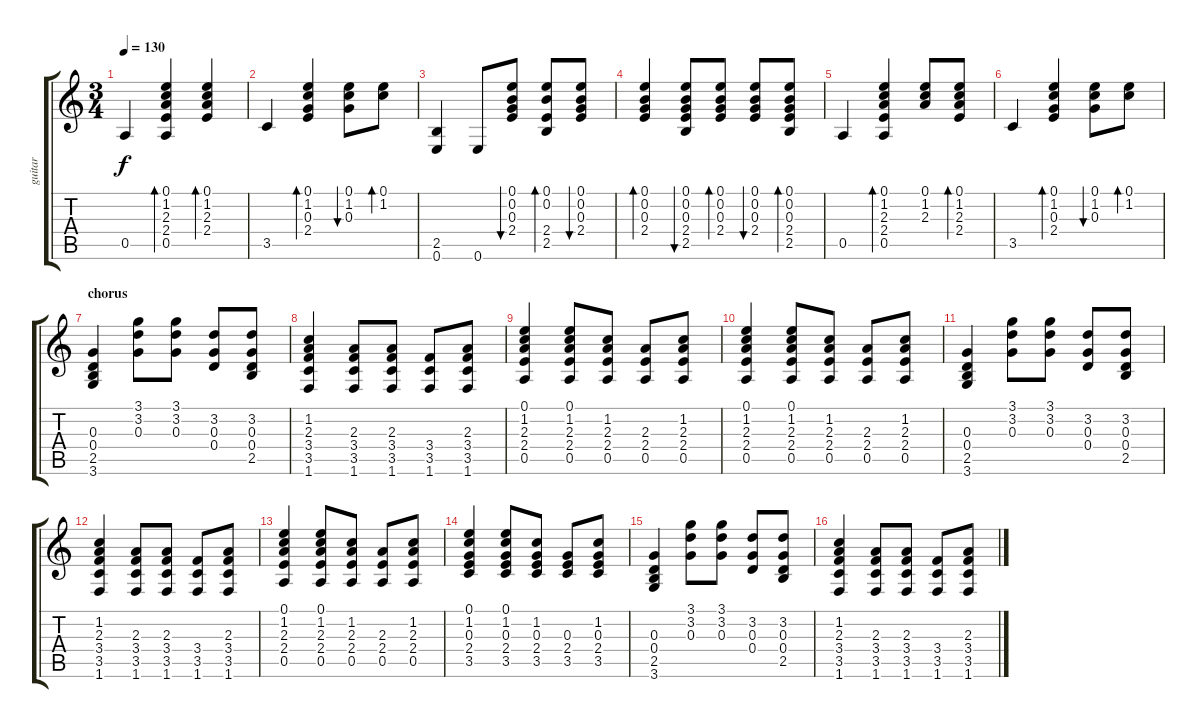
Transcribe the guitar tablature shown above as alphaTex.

\track ("guitar" "guitar") {instrument acousticguitarsteel}
\staff {score tabs}
\tuning (E4 B3 G3 D3 A2 E2) {hide}
\ts (3 4)
\tempo 130
\clef g2
\ks c
0.5.4{dy f} (0.1 1.2 2.3 2.4 0.5).4{bd 30} (0.1 1.2 2.3 2.4).4{bd 30} |
3.5.4 (0.1 1.2 0.3 2.4).4{bd 30} (0.1 1.2 0.3).8{bu 30} (0.1 1.2).8{bd 30} |
(2.5 0.6).4 0.6.8 (0.1 0.2 0.3 2.4).8{bu 60} (0.1 0.2 2.4 2.5).8{bd 30} (0.1 0.2 0.3 2.4).8{bu 30} |
(0.1 0.2 0.3 2.4).4{bd 60} (0.1 0.2 0.3 2.4 2.5).8{bu 30} (0.1 0.2 0.3 2.4).8{bd 30} (0.1 0.2 0.3 2.4).8{bu 30} (0.1 0.2 0.3 2.4 2.5).8{bd 30} |
0.5.4 (0.1 1.2 2.3 2.4 0.5).4{bd 30} (0.1 1.2 2.3).8 (0.1 1.2 2.3 2.4).8{bd 30} |
3.5.4 (0.1 1.2 0.3 2.4).4{bd 30} (0.1 1.2 0.3).8{bu 30} (0.1 1.2).8{bd 30} |
\section ("" "chorus")
(0.3 0.4 2.5 3.6).4 (3.1 3.2 0.3).8 (3.1 3.2 0.3).8 (3.2 0.3 0.4).8 (3.2 0.3 0.4 2.5).8 |
(1.2 2.3 3.4 3.5 1.6).4 (2.3 3.4 3.5 1.6).8 (2.3 3.4 3.5 1.6).8 (3.4 3.5 1.6).8 (2.3 3.4 3.5 1.6).8 |
(0.1 1.2 2.3 2.4 0.5).4 (0.1 1.2 2.3 2.4 0.5).8 (1.2 2.3 2.4 0.5).8 (2.3 2.4 0.5).8 (1.2 2.3 2.4 0.5).8 |
(0.1 1.2 2.3 2.4 0.5).4 (0.1 1.2 2.3 2.4 0.5).8 (1.2 2.3 2.4 0.5).8 (2.3 2.4 0.5).8 (1.2 2.3 2.4 0.5).8 |
(0.3 0.4 2.5 3.6).4 (3.1 3.2 0.3).8 (3.1 3.2 0.3).8 (3.2 0.3 0.4).8 (3.2 0.3 0.4 2.5).8 |
(1.2 2.3 3.4 3.5 1.6).4 (2.3 3.4 3.5 1.6).8 (2.3 3.4 3.5 1.6).8 (3.4 3.5 1.6).8 (2.3 3.4 3.5 1.6).8 |
(0.1 1.2 2.3 2.4 0.5).4 (0.1 1.2 2.3 2.4 0.5).8 (1.2 2.3 2.4 0.5).8 (2.3 2.4 0.5).8 (1.2 2.3 2.4 0.5).8 |
(0.1 1.2 0.3 2.4 3.5).4 (0.1 1.2 0.3 2.4 3.5).8 (1.2 0.3 2.4 3.5).8 (0.3 2.4 3.5).8 (1.2 0.3 2.4 3.5).8 |
(0.3 0.4 2.5 3.6).4 (3.1 3.2 0.3).8 (3.1 3.2 0.3).8 (3.2 0.3 0.4).8 (3.2 0.3 0.4 2.5).8 |
(1.2 2.3 3.4 3.5 1.6).4 (2.3 3.4 3.5 1.6).8 (2.3 3.4 3.5 1.6).8 (3.4 3.5 1.6).8 (2.3 3.4 3.5 1.6).8
